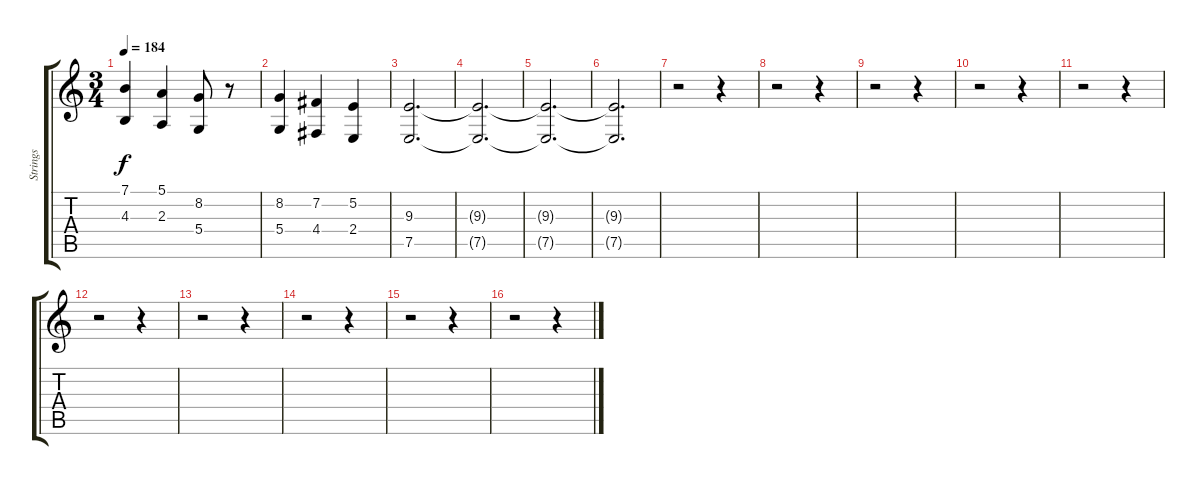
\track ("Strings" "Strings") {instrument stringensemble1}
\staff {score tabs}
\tuning (E4 B3 G3 D3 A2 E2) {hide}
\ts (3 4)
\tempo 184
\clef g2
\ks c
(7.1 4.3).4{dy f} (5.1 2.3).4 (8.2 5.4).8 r.8 |
(8.2 5.4).4 (7.2 4.4).4 (5.2 2.4).4 |
(9.3 7.5).2{d} |
(9.3{t} 7.5{t}).2{d} |
(9.3{t} 7.5{t}).2{d volume 0} |
(9.3{t} 7.5{t}).2{d} |
r.2 r.4 |
r.2 r.4 |
r.2 r.4 |
r.2 r.4 |
r.2 r.4 |
r.2 r.4 |
r.2 r.4 |
r.2 r.4 |
r.2 r.4 |
r.2 r.4
